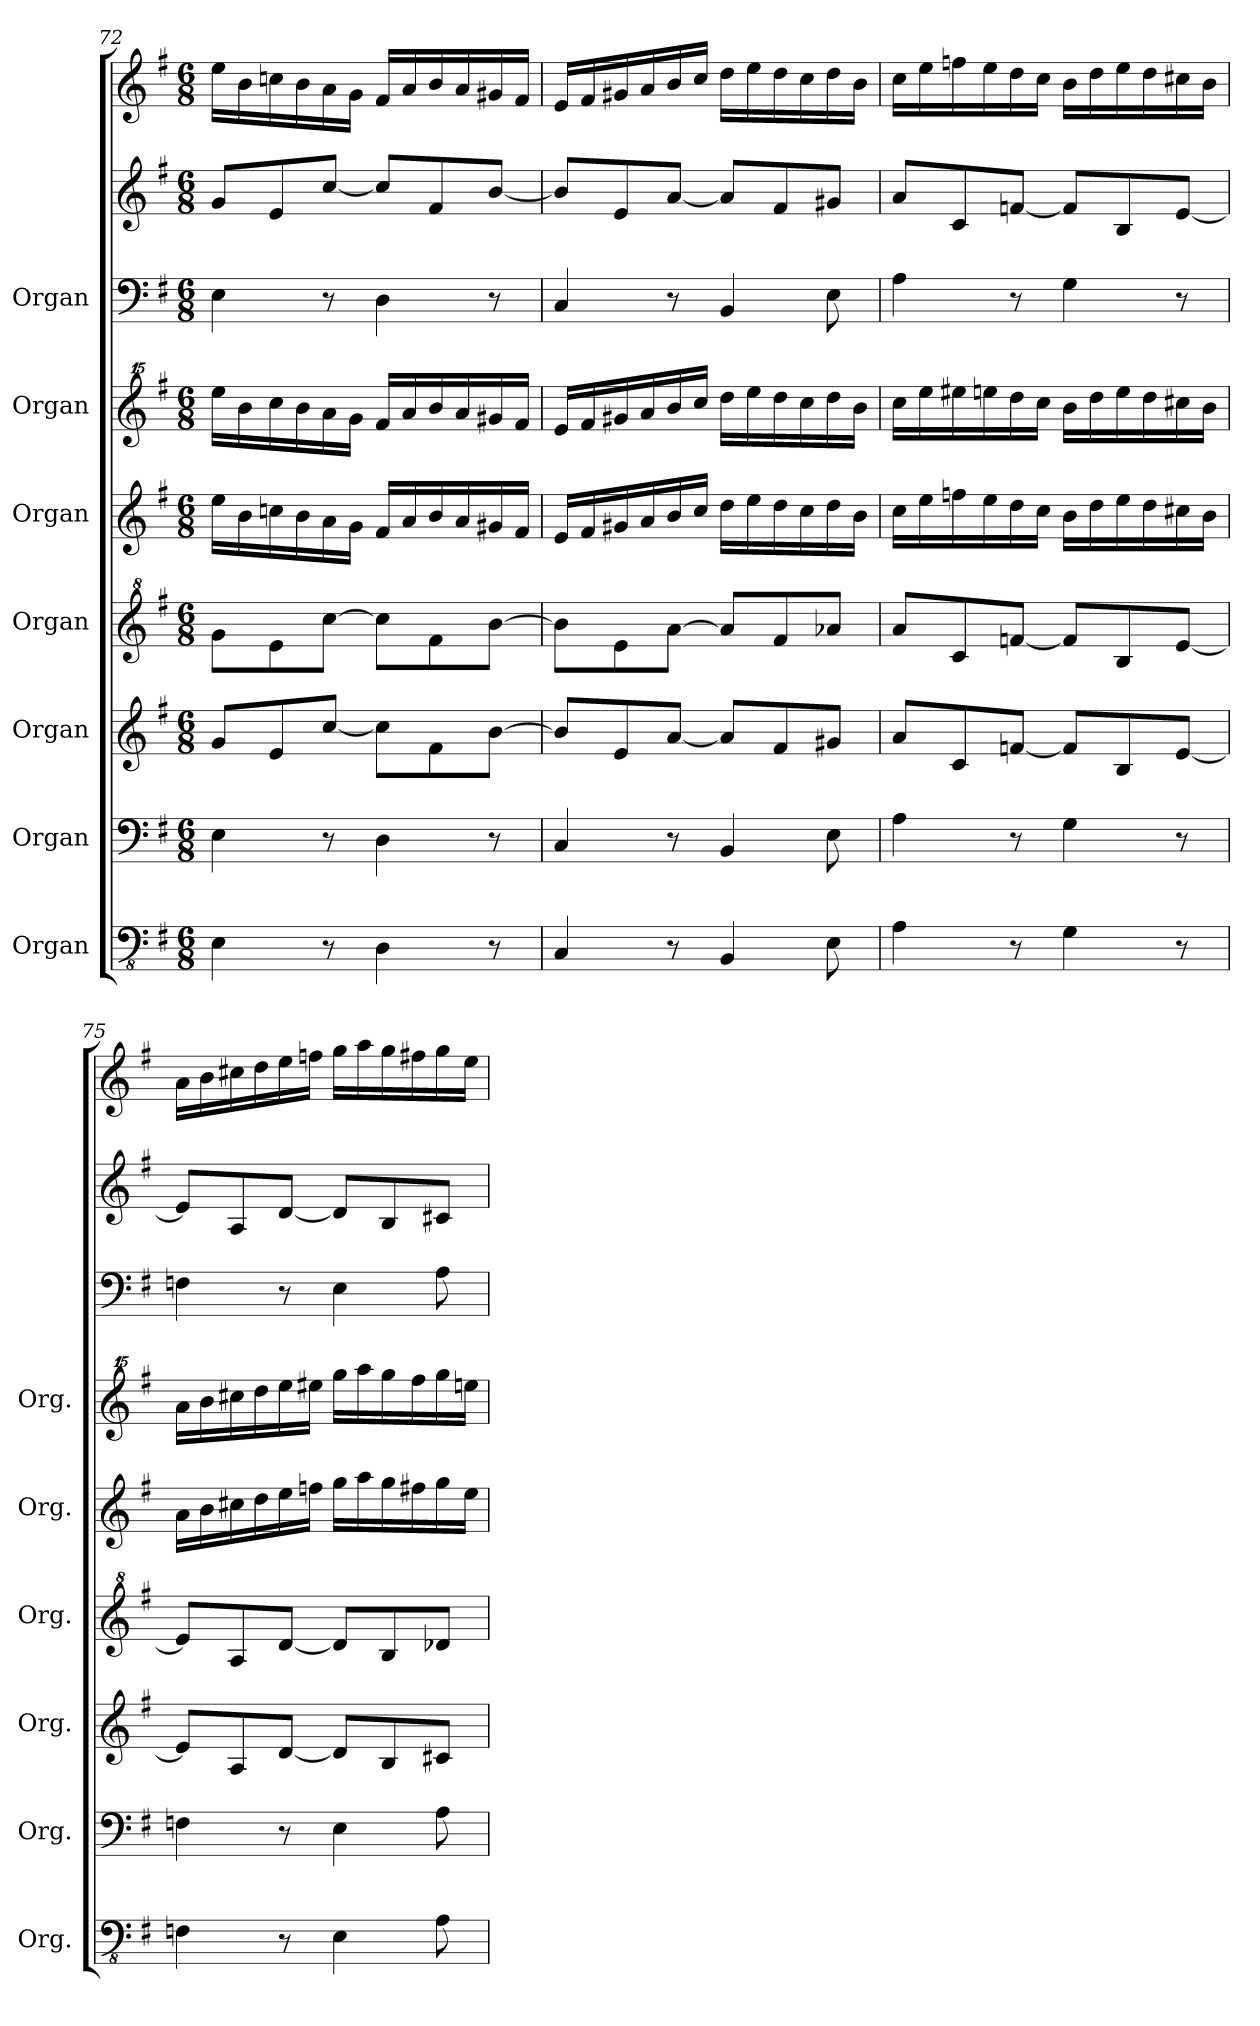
**kern	**kern	**kern	**kern	**kern	**kern	**kern	**kern	**kern
*part7	*part6	*part5	*part4	*part3	*part2	*part1	*part1	*part1
*staff9	*staff8	*staff7	*staff6	*staff5	*staff4	*staff3	*staff2	*staff1
*I"Organ	*I"Organ	*I"Organ	*I"Organ	*I"Organ	*I"Organ	*I"Organ	*	*
*I'Org.	*I'Org.	*I'Org.	*I'Org.	*I'Org.	*I'Org.	*	*	*
!!LO:LB:g=z
*clefFv4	*clefF4	*clefG2	*clefG^2	*clefG2	*clefG^^2	*clefF4	*clefG2	*clefG2
*k[f#]	*k[f#]	*k[f#]	*k[f#]	*k[f#]	*k[f#]	*k[f#]	*k[f#]	*k[f#]
*M6/8	*M6/8	*M6/8	*M6/8	*M6/8	*M6/8	*M6/8	*M6/8	*M6/8
=72	=72	=72	=72	=72	=72	=72	=72	=72
4EE\	4E\	8g/L	8gg\L	16ee\LL	16eeee\LL	4E\	8g/L	16ee\LL
.	.	.	.	16b\	16bbb\	.	.	16b\
.	.	8e/	8ee\	16ccn\	16cccc\	.	8e/	16ccn\
.	.	.	.	16b\	16bbb\	.	.	16b\
8r	8r	[8cc/J	[8ccc\J	16a\	16aaa\	8r	[8cc/J	16a\
.	.	.	.	16g\JJ	16ggg\JJ	.	.	16g\JJ
4DD\	4D\	8cc\L]	8ccc\L]	16f#/LL	16fff#/LL	4D\	8cc/L]	16f#/LL
.	.	.	.	16a/	16aaa/	.	.	16a/
.	.	8f#\	8ff#\	16b/	16bbb/	.	8f#/	16b/
.	.	.	.	16a/	16aaa/	.	.	16a/
8r	8r	[8b\J	[8bb\J	16g#X/	16ggg#X/	8r	[8b/J	16g#X/
.	.	.	.	16f#/JJ	16fff#/JJ	.	.	16f#/JJ
=73	=73	=73	=73	=73	=73	=73	=73	=73
4CC/	4C/	8b/L]	8bb\L]	16e/LL	16eee/LL	4C/	8b/L]	16e/LL
.	.	.	.	16f#/	16fff#/	.	.	16f#/
.	.	8e/	8ee\	16g#X/	16ggg#X/	.	8e/	16g#X/
.	.	.	.	16a/	16aaa/	.	.	16a/
8r	8r	[8a/J	[8aa\J	16b/	16bbb/	8r	[8a/J	16b/
.	.	.	.	16cc/JJ	16cccc/JJ	.	.	16cc/JJ
4BBB/	4BB/	8a/L]	8aa/L]	16dd\LL	16dddd\LL	4BB/	8a/L]	16dd\LL
.	.	.	.	16ee\	16eeee\	.	.	16ee\
.	.	8f#/	8ff#/	16dd\	16dddd\	.	8f#/	16dd\
.	.	.	.	16cc\	16cccc\	.	.	16cc\
8EE\	8E\	8g#X/J	8aa-X/J	16dd\	16dddd\	8E\	8g#X/J	16dd\
.	.	.	.	16b\JJ	16bbb\JJ	.	.	16b\JJ
=74	=74	=74	=74	=74	=74	=74	=74	=74
4AA\	4A\	8a/L	8aa/L	16cc\LL	16cccc\LL	4A\	8a/L	16cc\LL
.	.	.	.	16ee\	16eeee\	.	.	16ee\
.	.	8c/	8cc/	16ffn\	16eeee#X\	.	8c/	16ffn\
.	.	.	.	16ee\	16eeeen\	.	.	16ee\
8r	8r	[8fn/J	[8ffn/J	16dd\	16dddd\	8r	[8fn/J	16dd\
.	.	.	.	16cc\JJ	16cccc\JJ	.	.	16cc\JJ
4GG\	4G\	8f/L]	8ff/L]	16b\LL	16bbb\LL	4G\	8f/L]	16b\LL
.	.	.	.	16dd\	16dddd\	.	.	16dd\
.	.	8B/	8b/	16ee\	16eeee\	.	8B/	16ee\
.	.	.	.	16dd\	16dddd\	.	.	16dd\
8r	8r	[8e/J	[8ee/J	16cc#X\	16cccc#X\	8r	[8e/J	16cc#X\
.	.	.	.	16b\JJ	16bbb\JJ	.	.	16b\JJ
=75	=75	=75	=75	=75	=75	=75	=75	=75
4FFn\	4Fn\	8e/L]	8ee/L]	16a\LL	16aaa\LL	4Fn\	8e/L]	16a\LL
.	.	.	.	16b\	16bbb\	.	.	16b\
.	.	8A/	8a/	16cc#X\	16cccc#X\	.	8A/	16cc#X\
.	.	.	.	16dd\	16dddd\	.	.	16dd\
8r	8r	[8d/J	[8dd/J	16ee\	16eeee\	8r	[8d/J	16ee\
.	.	.	.	16ffn\JJ	16eeee#X\JJ	.	.	16ffn\JJ
4EE\	4E\	8d/L]	8dd/L]	16gg\LL	16gggg\LL	4E\	8d/L]	16gg\LL
.	.	.	.	16aa\	16aaaa\	.	.	16aa\
.	.	8B/	8b/	16gg\	16gggg\	.	8B/	16gg\
.	.	.	.	16ff#X\	16ffff#\	.	.	16ff#X\
8AA\	8A\	8c#X/J	8dd-X/J	16gg\	16gggg\	8A\	8c#X/J	16gg\
.	.	.	.	16ee\JJ	16eeeen\JJ	.	.	16ee\JJ
=	=	=	=	=	=	=	=	=
*-	*-	*-	*-	*-	*-	*-	*-	*-
